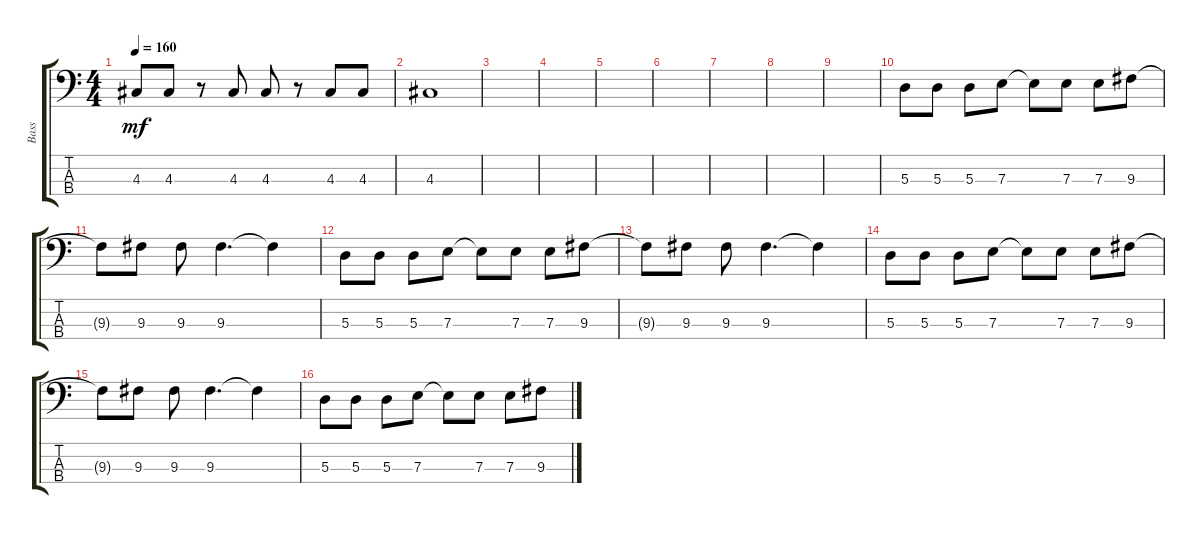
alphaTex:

\track ("Bass" "Bass") {instrument electricbassfinger}
\staff {score tabs}
\tuning (G2 D2 A1 E1) {hide}
\ts (4 4)
\tempo 160
\clef f4
\ks c
4.3.8{dy mf} 4.3.8 r.8 4.3.8 4.3.8 r.8 4.3.8 4.3.8 |
4.3.1 |
|
|
|
|
|
|
|
5.3.8 5.3.8 5.3.8 7.3.8 7.3{t}.8 7.3.8 7.3.8 9.3.8 |
9.3{t}.8 9.3.8 9.3.8 9.3.4{d} 9.3{t}.4 |
5.3.8 5.3.8 5.3.8 7.3.8 7.3{t}.8 7.3.8 7.3.8 9.3.8 |
9.3{t}.8 9.3.8 9.3.8 9.3.4{d} 9.3{t}.4 |
5.3.8 5.3.8 5.3.8 7.3.8 7.3{t}.8 7.3.8 7.3.8 9.3.8 |
9.3{t}.8 9.3.8 9.3.8 9.3.4{d} 9.3{t}.4 |
5.3.8 5.3.8 5.3.8 7.3.8 7.3{t}.8 7.3.8 7.3.8 9.3.8
